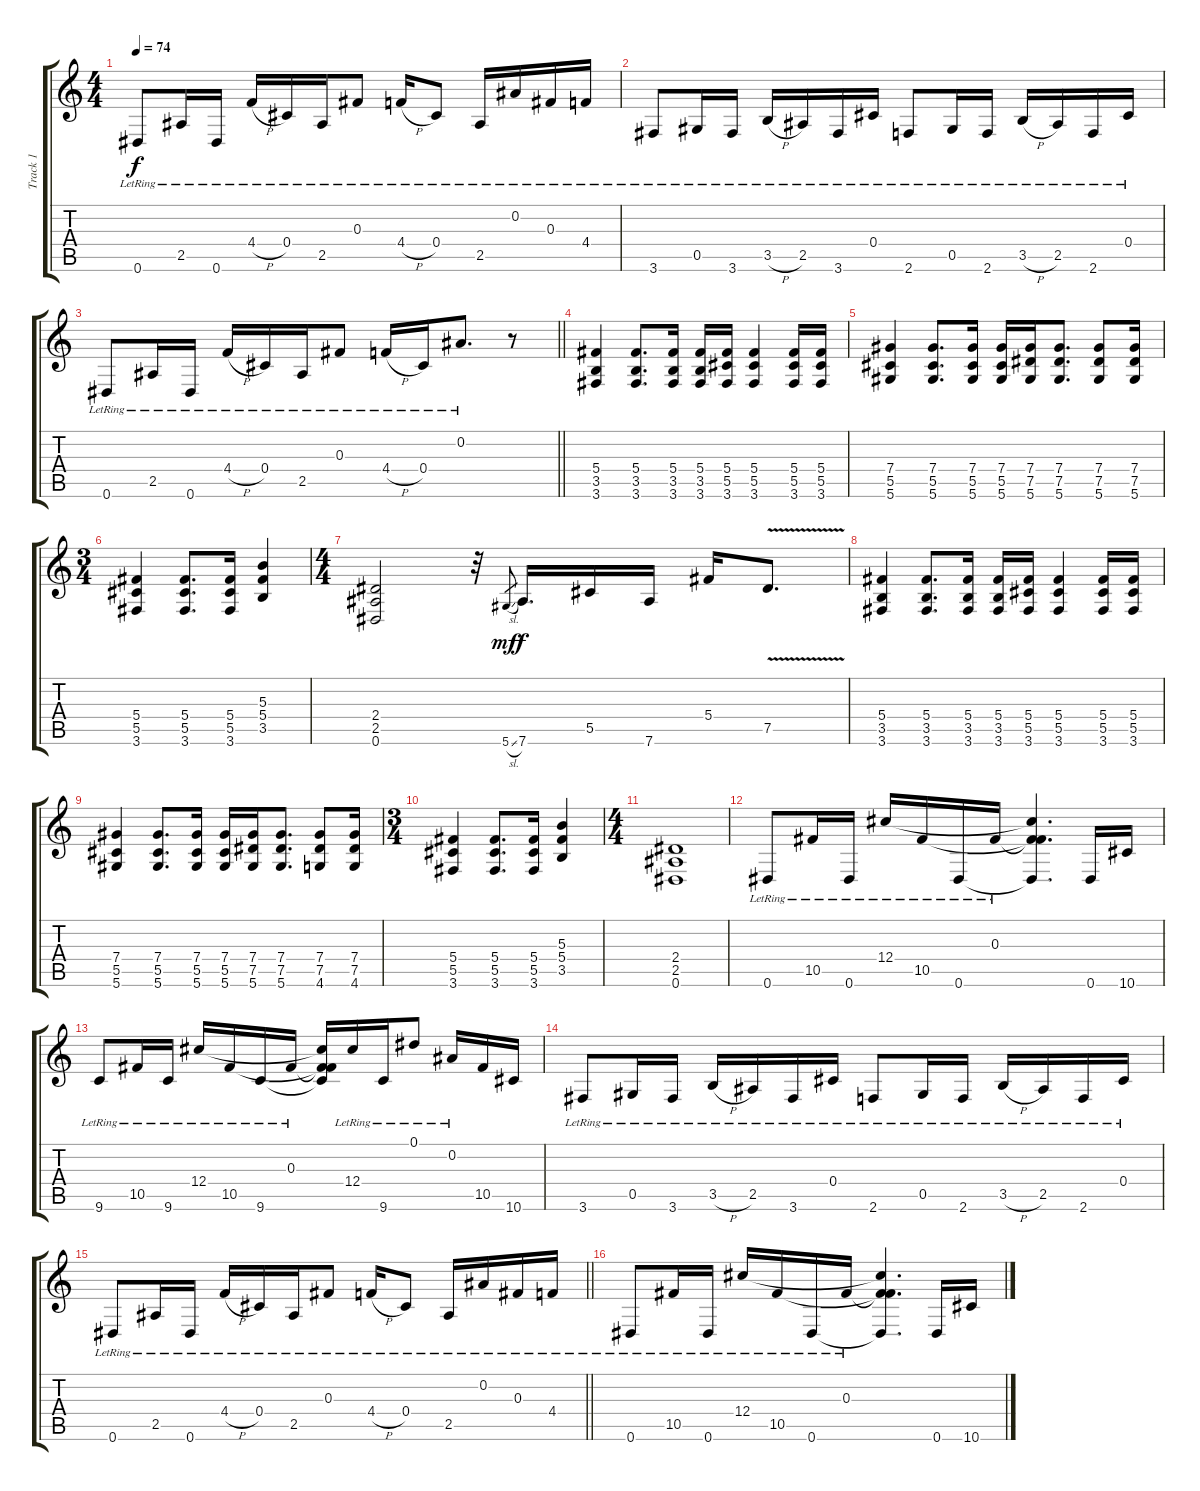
\track ("Track 1" "Track 1") {instrument acousticguitarsteel}
\staff {score tabs}
\tuning (Eb4 Bb3 Gb3 Db3 Ab2 Eb2) {hide}
\ts (4 4)
\tempo 74
\clef g2
\ks c
0.6{lr}.8{dy f} 2.5{lr}.16 0.6{lr}.16 4.4{h lr}.16 0.4{lr}.16 2.5{lr}.16 0.3{lr}.8 4.4{h lr}.16 0.4{lr}.8 2.5{lr}.16 0.2{lr}.16 0.3{lr}.16 4.4{lr}.16 |
3.6{lr}.8 0.5{lr}.16 3.6{lr}.16 3.5{h lr}.16 2.5{lr}.16 3.6{lr}.16 0.4{lr}.16 2.6{lr}.8 0.5{lr}.16 2.6{lr}.16 3.5{h lr}.16 2.5{lr}.16 2.6{lr}.16 0.4{lr}.16 |
\barLineRight lightlight
0.6{lr}.8 2.5{lr}.16 0.6{lr}.16 4.4{h lr}.16 0.4{lr}.16 2.5{lr}.16 0.3{lr}.8 4.4{h lr}.16 0.4{lr}.16 0.2{lr}.8{d} r.8 |
(5.4 3.5 3.6).4{instrument distortionguitar} (5.4 3.5 3.6).8{d} (5.4 3.5 3.6).16 (5.4 3.5 3.6).16 (5.4 5.5 3.6).16 (5.4 5.5 3.6).4 (5.4 5.5 3.6).16 (5.4 5.5 3.6).16 |
(7.4 5.5 5.6).4 (7.4 5.5 5.6).8{d} (7.4 5.5 5.6).16 (7.4 5.5 5.6).16 (7.4 7.5 5.6).16 (7.4 7.5 5.6).8{d} (7.4 7.5 5.6).8 (7.4 7.5 5.6).16 |
\ts (3 4)
(5.4 5.5 3.6).4 (5.4 5.5 3.6).8{d} (5.4 5.5 3.6).16 (5.3 5.4 3.5).4 |
\ts (4 4)
(2.4 2.5 0.6).2 r.32 5.6{sl}.8{gr dy mf} 7.6.16{d dy f} 5.5.16 7.6.16 5.4.16 7.5{v}.8{d} |
(5.4 3.5 3.6).4 (5.4 3.5 3.6).8{d} (5.4 3.5 3.6).16 (5.4 3.5 3.6).16 (5.4 5.5 3.6).16 (5.4 5.5 3.6).4 (5.4 5.5 3.6).16 (5.4 5.5 3.6).16 |
(7.4 5.5 5.6).4 (7.4 5.5 5.6).8{d} (7.4 5.5 5.6).16 (7.4 5.5 5.6).16 (7.4 7.5 5.6).16 (7.4 7.5 5.6).8{d} (7.4 7.5 4.6).8 (7.4 7.5 4.6).16 |
\ts (3 4)
(5.4 5.5 3.6).4 (5.4 5.5 3.6).8{d} (5.4 5.5 3.6).16 (5.3 5.4 3.5).4 |
\ts (4 4)
(2.4 2.5 0.6).1{volume 2} |
0.6{lr}.8{instrument acousticguitarsteel} 10.5{lr}.16 0.6{lr}.16 12.4{lr}.16 10.5{lr}.16 0.6{lr}.16 0.3{lr}.16 (0.3{t} 12.4{t} 10.5{t} 0.6{t}).4{d} 0.6.16 10.6.16 |
9.6{lr}.8 10.5{lr}.16 9.6{lr}.16 12.4{lr}.16 10.5{lr}.16 9.6{lr}.16 0.3{lr}.16 (0.3{t} 12.4{t} 10.5{t} 9.6{t}).16 12.4{lr}.16 9.6{lr}.16 0.1{lr}.8 0.2{lr}.16 10.5.16 10.6.16 |
3.6{lr}.8 0.5{lr}.16 3.6{lr}.16 3.5{h lr}.16 2.5{lr}.16 3.6{lr}.16 0.4{lr}.16 2.6{lr}.8 0.5{lr}.16 2.6{lr}.16 3.5{h lr}.16 2.5{lr}.16 2.6{lr}.16 0.4{lr}.16 |
\barLineRight lightlight
0.6{lr}.8 2.5{lr}.16 0.6{lr}.16 4.4{h lr}.16 0.4{lr}.16 2.5{lr}.16 0.3{lr}.8 4.4{h lr}.16 0.4{lr}.8 2.5{lr}.16 0.2{lr}.16 0.3{lr}.16 4.4{lr}.16 |
0.6{lr}.8 10.5{lr}.16 0.6{lr}.16 12.4{lr}.16 10.5{lr}.16 0.6{lr}.16 0.3{lr}.16 (0.3{t} 12.4{t} 10.5{t} 0.6{t}).4{d} 0.6.16 10.6.16
